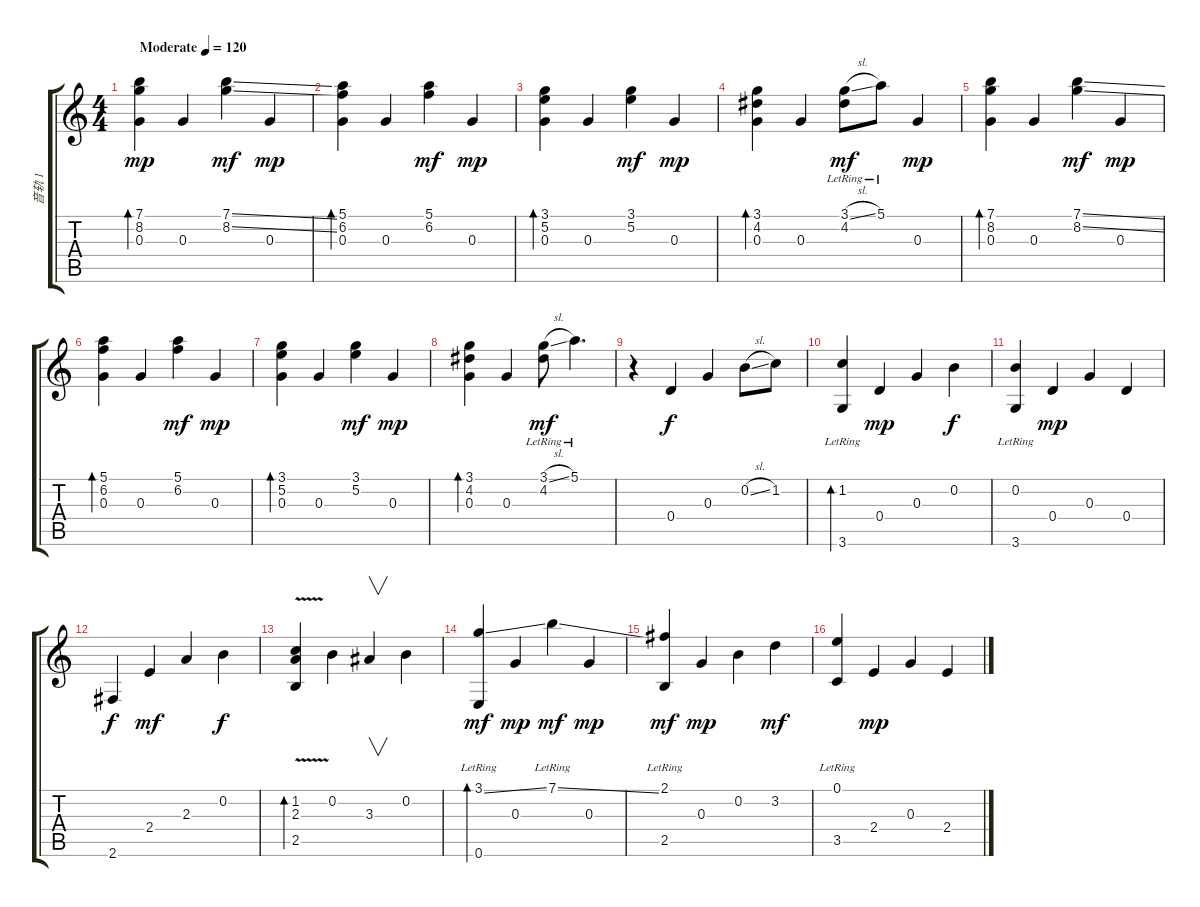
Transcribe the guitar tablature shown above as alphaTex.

\track ("音轨 1" "音轨 1") {instrument acousticguitarsteel}
\staff {score tabs}
\tuning (E4 B3 G3 D3 A2 E2) {hide}
\ts (4 4)
\tempo (120 "Moderate")
\clef g2
\ks c
(7.1 8.2 0.3).4{bd 60 dy mp instrument acousticguitarsteel} 0.3.4 (7.1{ss} 8.2{ss}).4{dy mf} 0.3.4{dy mp} |
(5.1 6.2 0.3).4{bd 60} 0.3.4 (5.1 6.2).4{dy mf} 0.3.4{dy mp} |
(3.1 5.2 0.3).4{bd 60} 0.3.4 (3.1 5.2).4{dy mf} 0.3.4{dy mp} |
(3.1 4.2 0.3).4{bd 60} 0.3.4 (3.1{sl} 4.2{lr}).8{dy mf} 5.1{lr}.8 0.3.4{dy mp} |
(7.1 8.2 0.3).4{bd 60} 0.3.4 (7.1{ss} 8.2{ss}).4{dy mf} 0.3.4{dy mp} |
(5.1 6.2 0.3).4{bd 60} 0.3.4 (5.1 6.2).4{dy mf} 0.3.4{dy mp} |
(3.1 5.2 0.3).4{bd 60} 0.3.4 (3.1 5.2).4{dy mf} 0.3.4{dy mp} |
(3.1 4.2 0.3).4{bd 60} 0.3.4 (3.1{sl} 4.2{lr}).8{dy mf} 5.1{lr}.4{d} |
r.4 0.4.4{dy f} 0.3.4 0.2{sl}.8 1.2.8 |
(1.2{lr} 3.6).4{bd 60} 0.4.4{dy mp} 0.3.4 0.2.4{dy f} |
(0.2{lr} 3.6).4 0.4.4{dy mp} 0.3.4 0.4.4 |
2.6.4{dy f} 2.4.4{dy mf} 2.3.4 0.2.4{dy f} |
(1.2{v} 2.3 2.5).4{bd 60} 0.2.4 3.3.4{v} 0.2.4 |
(3.1{ss lr} 0.6).4{bd 60 dy mf} 0.3.4{dy mp} 7.1{ss lr}.4{dy mf} 0.3.4{dy mp} |
(2.1{lr} 2.5).4{dy mf} 0.3.4{dy mp} 0.2.4 3.2.4{dy mf} |
(0.1{lr} 3.5).4 2.4.4{dy mp} 0.3.4 2.4.4
